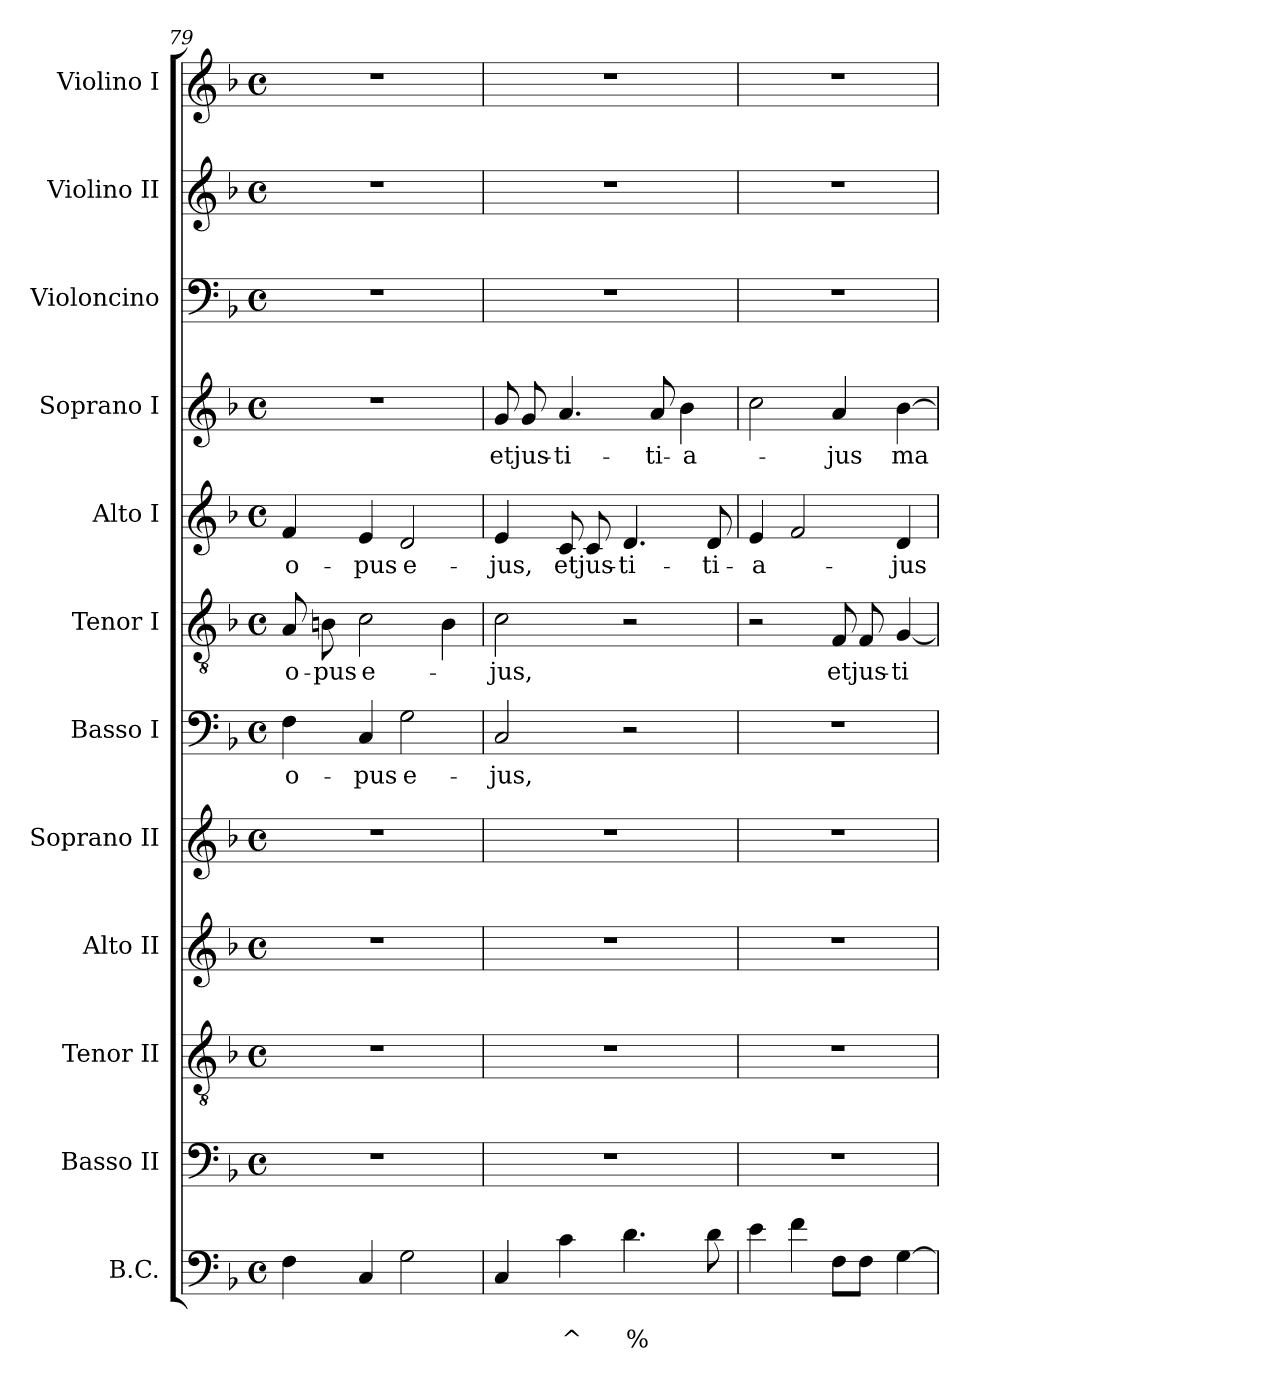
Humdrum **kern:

**kern	**text	**text	**kern	**kern	**kern	**kern	**kern	**text	**kern	**text	**kern	**text	**kern	**text	**kern	**kern	**kern
*part12	*part12	*part12	*part11	*part10	*part9	*part8	*part7	*part7	*part6	*part6	*part5	*part5	*part4	*part4	*part3	*part2	*part1
*staff12	*staff12	*staff12	*staff11	*staff10	*staff9	*staff8	*staff7	*staff7	*staff6	*staff6	*staff5	*staff5	*staff4	*staff4	*staff3	*staff2	*staff1
*I"B.C.	*	*	*I"Basso II	*I"Tenor II	*I"Alto II	*I"Soprano II	*I"Basso I	*	*I"Tenor I	*	*I"Alto I	*	*I"Soprano I	*	*I"Violoncino	*I"Violino II	*I"Violino I
*I'BC	*	*	*I'B 2	*I'T 2	*I'A 2	*I'S 2	*I'B 1	*	*I'T 1	*	*I'A 1	*	*I'S 1	*	*I'Vc.	*I'Vln. II	*I'Vln. I
!!LO:LB:g=z
*clefF4	*	*	*clefF4	*clefGv2	*clefG2	*clefG2	*clefF4	*	*clefGv2	*	*clefG2	*	*clefG2	*	*clefF4	*clefG2	*clefG2
*k[b-]	*	*	*k[b-]	*k[b-]	*k[b-]	*k[b-]	*k[b-]	*	*k[b-]	*	*k[b-]	*	*k[b-]	*	*k[b-]	*k[b-]	*k[b-]
*F:	*	*	*F:	*F:	*F:	*F:	*F:	*	*F:	*	*F:	*	*F:	*	*F:	*F:	*F:
*M4/4	*	*	*M4/4	*M4/4	*M4/4	*M4/4	*M4/4	*	*M4/4	*	*M4/4	*	*M4/4	*	*M4/4	*M4/4	*M4/4
*met(c)	*	*	*met(c)	*met(c)	*met(c)	*met(c)	*met(c)	*	*met(c)	*	*met(c)	*	*met(c)	*	*met(c)	*met(c)	*met(c)
=79	=79	=79	=79	=79	=79	=79	=79	=79	=79	=79	=79	=79	=79	=79	=79	=79	=79
!	!	!	!	!	!	!	!	!LO:LY:b	!	!	!	!	!	!	!	!	!
!	!	!	!	!	!	!	!	!	!	!LO:LY:b	!	!	!	!	!	!	!
!	!	!	!	!	!	!	!	!	!	!	!	!LO:LY:b	!	!	!	!	!
4F\	.	.	1r	1r	1r	1r	4F\	o-	8A/	o-	4f/	o-	1r	.	1r	1r	1r
!	!	!	!	!	!	!	!	!	!	!LO:LY:b	!	!	!	!	!	!	!
.	.	.	.	.	.	.	.	.	8Bn\	-pus	.	.	.	.	.	.	.
!	!	!	!	!	!	!	!	!LO:LY:b	!	!	!	!	!	!	!	!	!
!	!	!	!	!	!	!	!	!	!	!LO:LY:b	!	!	!	!	!	!	!
!	!	!	!	!	!	!	!	!	!	!	!	!LO:LY:b	!	!	!	!	!
4C/	.	.	.	.	.	.	4C/	-pus	2c\	e-	4e/	-pus	.	.	.	.	.
!	!	!	!	!	!	!	!	!LO:LY:b	!	!	!	!	!	!	!	!	!
!	!	!	!	!	!	!	!	!	!	!	!	!LO:LY:b	!	!	!	!	!
2G\	.	.	.	.	.	.	2G\	e-	.	.	2d/	e-	.	.	.	.	.
.	.	.	.	.	.	.	.	.	4B\	.	.	.	.	.	.	.	.
=80	=80	=80	=80	=80	=80	=80	=80	=80	=80	=80	=80	=80	=80	=80	=80	=80	=80
!	!	!	!	!	!	!	!	!LO:LY:b	!	!	!	!	!	!	!	!	!
!	!	!	!	!	!	!	!	!	!	!LO:LY:b	!	!	!	!	!	!	!
!	!	!	!	!	!	!	!	!	!	!	!	!LO:LY:b	!	!	!	!	!
!	!	!	!	!	!	!	!	!	!	!	!	!	!	!LO:LY:b	!	!	!
4C/	.	.	1r	1r	1r	1r	2C/	-jus,	2c\	-jus,	4e/	-jus,	8g/	et	1r	1r	1r
!	!	!	!	!	!	!	!	!	!	!	!	!	!	!LO:LY:b	!	!	!
.	.	.	.	.	.	.	.	.	.	.	.	.	8g/	jus-	.	.	.
!	!	!LO:LY:b	!	!	!	!	!	!	!	!	!	!	!	!	!	!	!
!	!	!	!	!	!	!	!	!	!	!	!	!LO:LY:b	!	!	!	!	!
!	!	!	!	!	!	!	!	!	!	!	!	!	!	!LO:LY:b	!	!	!
4c\	.	^	.	.	.	.	.	.	.	.	8c/	et	4.a/	-ti-	.	.	.
!	!	!	!	!	!	!	!	!	!	!	!	!LO:LY:b	!	!	!	!	!
.	.	.	.	.	.	.	.	.	.	.	8c/	jus-	.	.	.	.	.
!	!	!LO:LY:b	!	!	!	!	!	!	!	!	!	!	!	!	!	!	!
!	!	!	!	!	!	!	!	!	!	!	!	!LO:LY:b	!	!	!	!	!
4.d\	.	%	.	.	.	.	2r	.	2r	.	4.d/	-ti-	.	.	.	.	.
!	!	!	!	!	!	!	!	!	!	!	!	!	!	!LO:LY:b	!	!	!
.	.	.	.	.	.	.	.	.	.	.	.	.	8a/	-ti-	.	.	.
!	!	!	!	!	!	!	!	!	!	!	!	!	!	!LO:LY:b	!	!	!
.	.	.	.	.	.	.	.	.	.	.	.	.	4b-\	-a-	.	.	.
!	!	!	!	!	!	!	!	!	!	!	!	!LO:LY:b	!	!	!	!	!
8d\	.	.	.	.	.	.	.	.	.	.	8d/	-ti-	.	.	.	.	.
=81	=81	=81	=81	=81	=81	=81	=81	=81	=81	=81	=81	=81	=81	=81	=81	=81	=81
!	!	!	!	!	!	!	!	!	!	!	!	!LO:LY:b	!	!	!	!	!
4e\	.	.	1r	1r	1r	1r	1r	.	2r	.	4e/	-a-	2cc\	.	1r	1r	1r
4f\	.	.	.	.	.	.	.	.	.	.	2f/	.	.	.	.	.	.
!	!	!	!	!	!	!	!	!	!	!LO:LY:b	!	!	!	!	!	!	!
!	!	!	!	!	!	!	!	!	!	!	!	!	!	!LO:LY:b	!	!	!
8F\L	.	.	.	.	.	.	.	.	8F/	et	.	.	4a/	-jus	.	.	.
!	!	!	!	!	!	!	!	!	!	!LO:LY:b	!	!	!	!	!	!	!
8F\J	.	.	.	.	.	.	.	.	8F/	jus-	.	.	.	.	.	.	.
!	!	!	!	!	!	!	!	!	!	!LO:LY:b	!	!	!	!	!	!	!
!	!	!	!	!	!	!	!	!	!	!	!	!LO:LY:b	!	!	!	!	!
!	!	!	!	!	!	!	!	!	!	!	!	!	!	!LO:LY:b	!	!	!
[4G\	.	.	.	.	.	.	.	.	[4G/	-ti-	4d/	-jus	[4b-\	ma-	.	.	.
=	=	=	=	=	=	=	=	=	=	=	=	=	=	=	=	=	=
*-	*-	*-	*-	*-	*-	*-	*-	*-	*-	*-	*-	*-	*-	*-	*-	*-	*-
